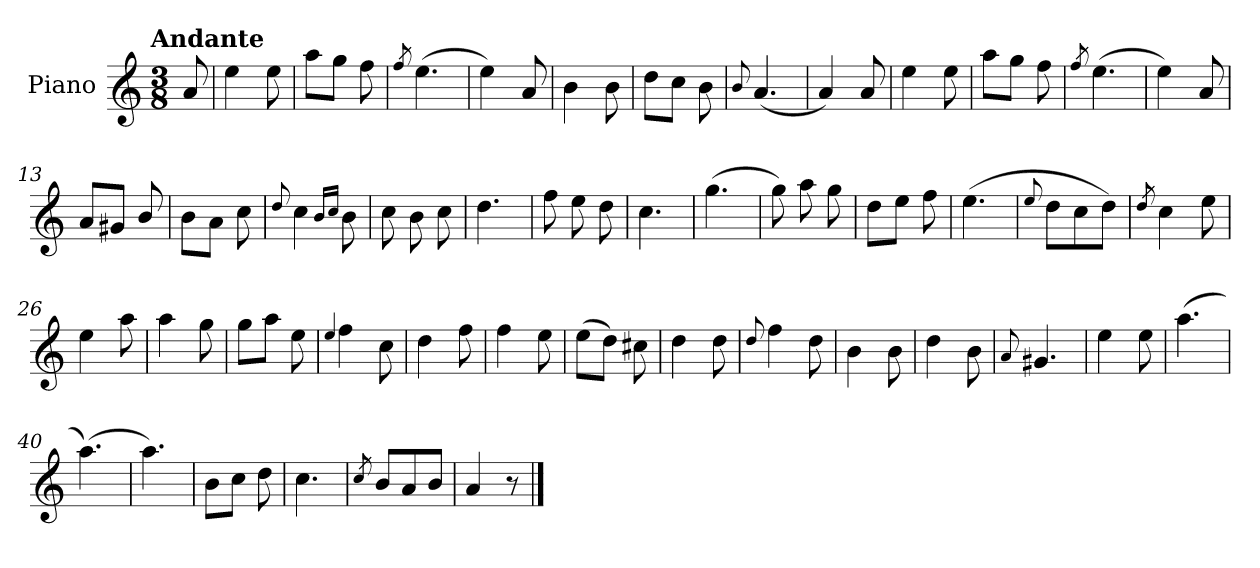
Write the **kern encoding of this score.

**kern
*part1
*staff1
*I"Piano
*I'Pno.
*clefG2
*k[]
!!LO:TX:omd:t=Andante
*M3/8
*MM92
=
8a/
=1
4ee\
8ee\
=2
8aa\L
8gg\J
8ff\
=3
8qff/
(>4.ee\
=4
4ee\)
8a/
=5
4b\
8b\
=6
8dd\L
8cc\J
8b\
!!LO:LB:g=z
=7
8qqb/
(<4.a/
=8
4a/)
8a/
=9
4ee\
8ee\
=10
8aa\L
8gg\J
8ff\
=11
8qff/
(>4.ee\
=12
4ee\)
8a/
=13
8a/L
8g#X/J
8b/
!!LO:LB:g=z
=14
8b\L
8a\J
8cc\
=15
8qqdd/
4cc\
16qqb/LL
16qqcc/JJ
8b\
=16
8cc\
8b\
8cc\
=17
4.dd\
=18
8ff\
8ee\
8dd\
=19
4.cc\
=20
(>4.gg\
=21
8gg\)
8aa\
8gg\
!!LO:LB:g=z
=22
8dd\L
8ee\J
8ff\
=23
(>4.ee\
=24
8qqee/
8dd\L
8cc\
8dd\J)
=25
8qdd/
4cc\
8ee\
=26
4ee\
8aa\
=27
4aa\
8gg\
=28
8gg\L
8aa\J
8ee\
=29
4qqee/
4ff\
8cc\
!!LO:LB:g=z
=30
4dd\
8ff\
=31
4ff\
8ee\
=32
(>8ee\L
8dd\J)
8cc#X\
=33
4dd\
8dd\
=34
8qqdd/
4ff\
8dd\
=35
4b\
8b\
=36
4dd\
8b\
=37
8qqa/
4.g#X/
!!LO:LB:g=z
=38
4ee\
8ee\
=39
(>4.aa\
=40
(>4.aa\)
=41
4.aa\)
=42
8b\L
8cc\J
8dd\
=43
4.cc\
=44
8qcc/
8b/L
8a/
8b/J
=45
4a/
8r
==
*-
